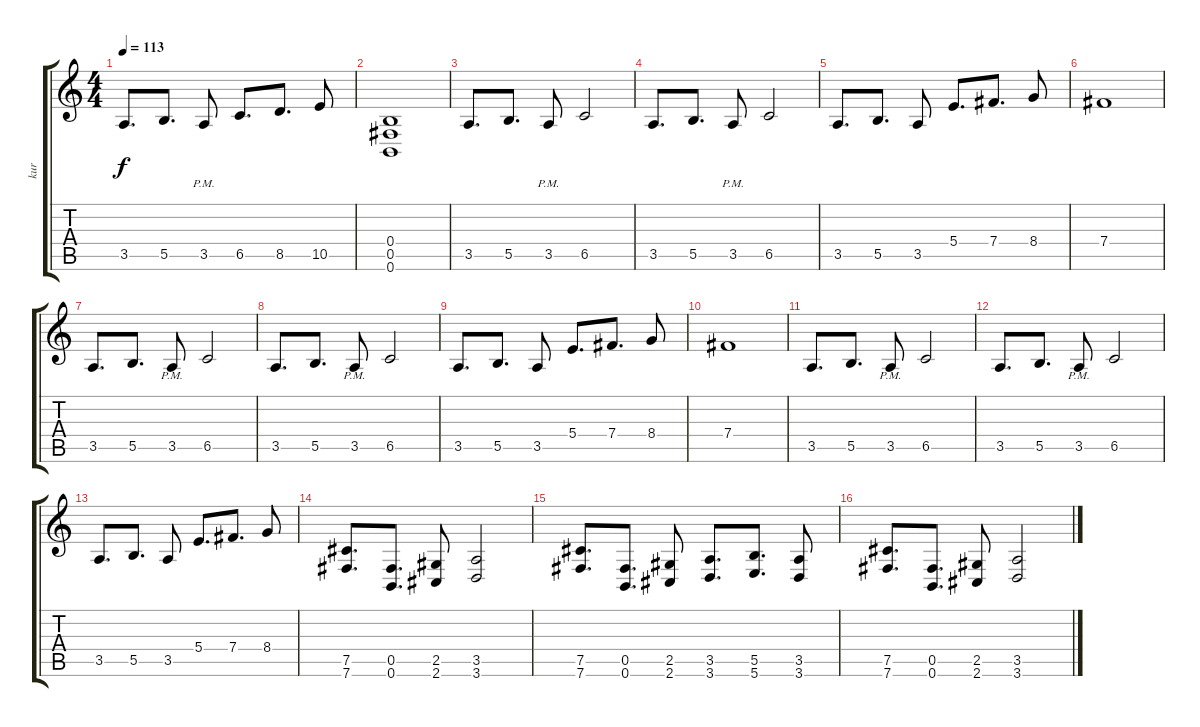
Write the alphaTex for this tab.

\track ("kur" "kur") {instrument distortionguitar}
\staff {score tabs}
\tuning (Db4 Ab3 E3 B2 Gb2 B1) {hide}
\ts (4 4)
\tempo 113
\clef g2
\ks c
3.5.8{d dy f} 5.5.8{d} 3.5{pm}.8 6.5.8{d} 8.5.8{d} 10.5.8 |
(0.4 0.5 0.6).1 |
3.5.8{d} 5.5.8{d} 3.5{pm}.8 6.5.2 |
3.5.8{d} 5.5.8{d} 3.5{pm}.8 6.5.2 |
3.5.8{d} 5.5.8{d} 3.5.8 5.4.8{d} 7.4.8{d} 8.4.8 |
7.4.1 |
3.5.8{d} 5.5.8{d} 3.5{pm}.8 6.5.2 |
3.5.8{d} 5.5.8{d} 3.5{pm}.8 6.5.2 |
3.5.8{d} 5.5.8{d} 3.5.8 5.4.8{d} 7.4.8{d} 8.4.8 |
7.4.1 |
3.5.8{d} 5.5.8{d} 3.5{pm}.8 6.5.2 |
3.5.8{d} 5.5.8{d} 3.5{pm}.8 6.5.2 |
3.5.8{d} 5.5.8{d} 3.5.8 5.4.8{d} 7.4.8{d} 8.4.8 |
(7.5 7.6).8{d} (0.5 0.6).8{d} (2.5 2.6).8 (3.5 3.6).2 |
(7.5 7.6).8{d} (0.5 0.6).8{d} (2.5 2.6).8 (3.5 3.6).8{d} (5.5 5.6).8{d} (3.5 3.6).8 |
(7.5 7.6).8{d} (0.5 0.6).8{d} (2.5 2.6).8 (3.5 3.6).2
